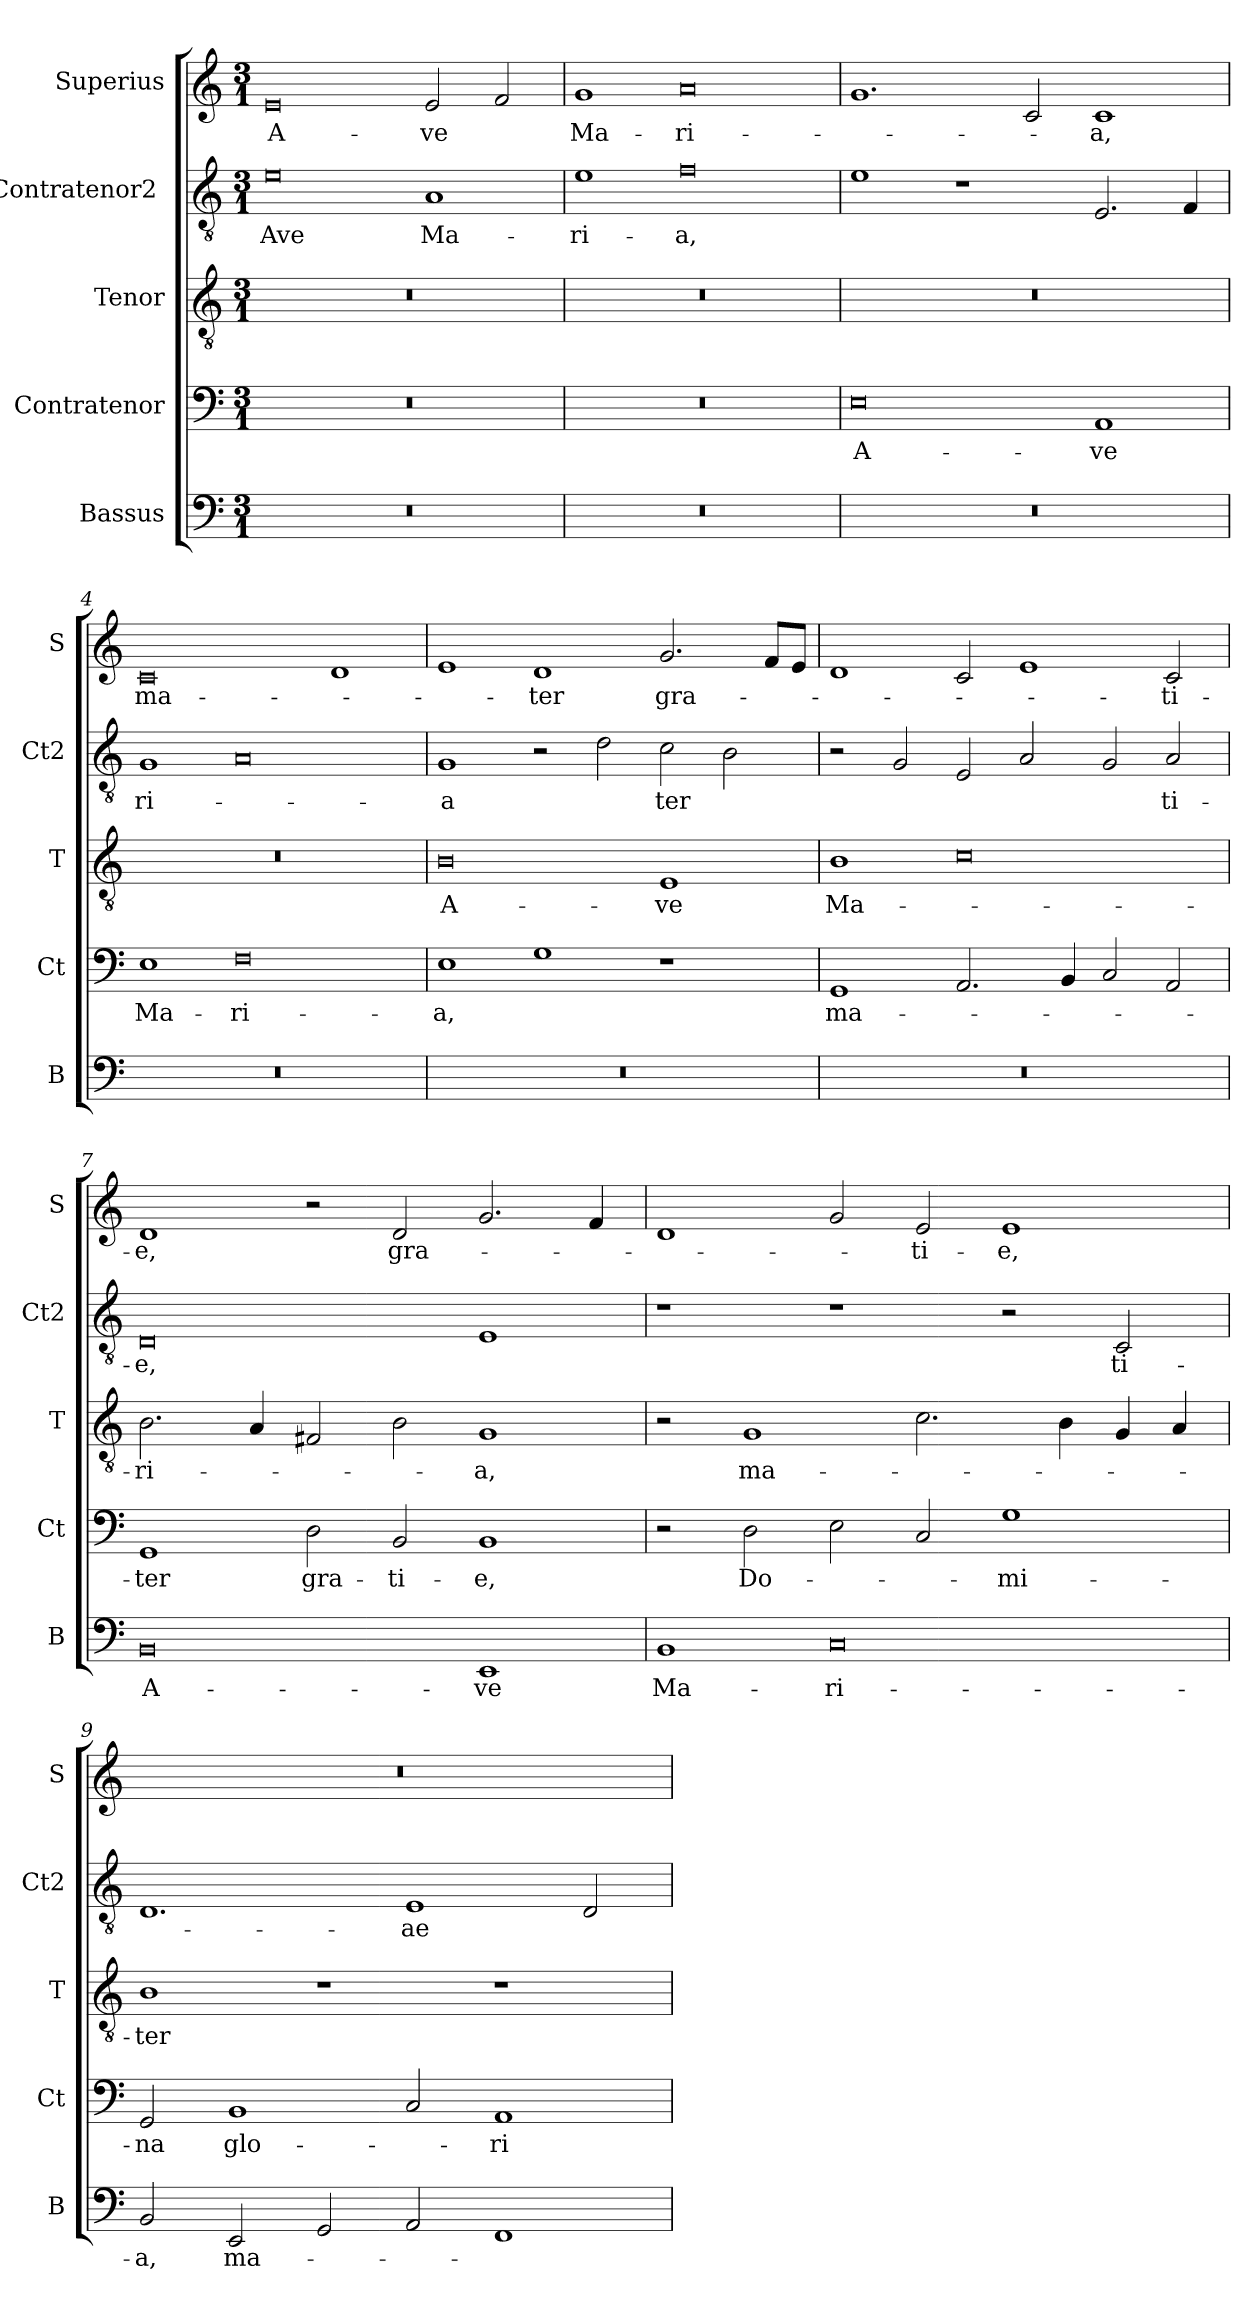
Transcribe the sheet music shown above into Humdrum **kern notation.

**kern	**text	**kern	**text	**kern	**text	**kern	**text	**kern	**text
*part5	*part5	*part4	*part4	*part3	*part3	*part2	*part2	*part1	*part1
*staff5	*staff5	*staff4	*staff4	*staff3	*staff3	*staff2	*staff2	*staff1	*staff1
*I"Bassus	*	*I"Contratenor	*	*I"Tenor	*	*I"Contratenor2 	*	*I"Superius	*
*I'B	*	*I'Ct	*	*I'T	*	*I'Ct2	*	*I'S	*
*clefF4	*	*clefF4	*	*clefGv2	*	*clefGv2	*	*clefG2	*
*k[]	*	*k[]	*	*k[]	*	*k[]	*	*k[]	*
*M3/1	*	*M3/1	*	*M3/1	*	*M3/1	*	*M3/1	*
=1	=1	=1	=1	=1	=1	=1	=1	=1	=1
0.r	.	0.r	.	0.r	.	0e	Ave	0e	A-
.	.	.	.	.	.	1A	Ma-	2e/	-ve
.	.	.	.	.	.	.	.	2f/	.
=2	=2	=2	=2	=2	=2	=2	=2	=2	=2
0.r	.	0.r	.	0.r	.	1e	-ri-	1g	Ma-
.	.	.	.	.	.	0f	-a,	0a	-ri-
=3	=3	=3	=3	=3	=3	=3	=3	=3	=3
0.r	.	0E	A-	0.r	.	1e	.	1.g	.
.	.	.	.	.	.	1r	.	.	.
.	.	.	.	.	.	.	.	2c/	.
.	.	1AA	-ve	.	.	2.E/	.	1c	-a,
.	.	.	.	.	.	4F/	.	.	.
=4	=4	=4	=4	=4	=4	=4	=4	=4	=4
0.r	.	1E	Ma-	0.r	.	1G	-ri-	0c	ma-
.	.	0F	-ri-	.	.	0A	.	.	.
.	.	.	.	.	.	.	.	1d	.
=5	=5	=5	=5	=5	=5	=5	=5	=5	=5
0.r	.	1E	-a,	0B	A-	1G	-a	1e	.
.	.	1G	.	.	.	2r	.	1d	-ter
.	.	.	.	.	.	2d\	.	.	.
.	.	1r	.	1E	-ve	2c\	-ter	2.g/	gra-
.	.	.	.	.	.	2B\	.	.	.
.	.	.	.	.	.	.	.	8f/L	.
.	.	.	.	.	.	.	.	8e/J	.
=6	=6	=6	=6	=6	=6	=6	=6	=6	=6
0.r	.	1GG	ma-	1B	Ma-	2r	.	1d	.
.	.	.	.	.	.	2G/	.	.	.
.	.	2.AA/	.	0c	.	2E/	.	2c/	.
.	.	.	.	.	.	2A/	.	1e	.
.	.	4BB/	.	.	.	.	.	.	.
.	.	2C/	.	.	.	2G/	.	.	.
.	.	2AA/	.	.	.	2A/	-ti-	2c/	-ti-
=7	=7	=7	=7	=7	=7	=7	=7	=7	=7
0BB	A-	1GG	-ter	2.B\	-ri-	0D	-e,	1d	-e,
.	.	.	.	4A/	.	.	.	.	.
.	.	2D\	gra-	2F#X/	.	.	.	2r	.
.	.	2BB/	-ti-	2B\	.	.	.	2d/	gra-
1EE	-ve	1BB	-e,	1G	-a,	1E	.	2.g/	.
.	.	.	.	.	.	.	.	4f/	.
=8	=8	=8	=8	=8	=8	=8	=8	=8	=8
1BB	Ma-	2r	.	2r	.	1r	.	1d	.
.	.	2D\	Do-	1G	ma-	.	.	.	.
0C	-ri-	2E\	.	.	.	1r	.	2g/	.
.	.	2C/	.	2.c\	.	.	.	2e/	-ti-
.	.	1G	-mi-	.	.	2r	.	1e	-e,
.	.	.	.	4B\	.	.	.	.	.
.	.	.	.	4G/	.	2C/	-ti-	.	.
.	.	.	.	4A/	.	.	.	.	.
=9	=9	=9	=9	=9	=9	=9	=9	=9	=9
2BB/	-a,	2GG/	-na	1B	-ter	1.D	.	0.r	.
2EE/	ma-	1BB	glo-	.	.	.	.	.	.
2GG/	.	.	.	1r	.	.	.	.	.
2AA/	.	2C/	.	.	.	1E	-ae	.	.
1FF	.	1AA	-ri-	1r	.	.	.	.	.
.	.	.	.	.	.	2D/	.	.	.
=	=	=	=	=	=	=	=	=	=
*-	*-	*-	*-	*-	*-	*-	*-	*-	*-
